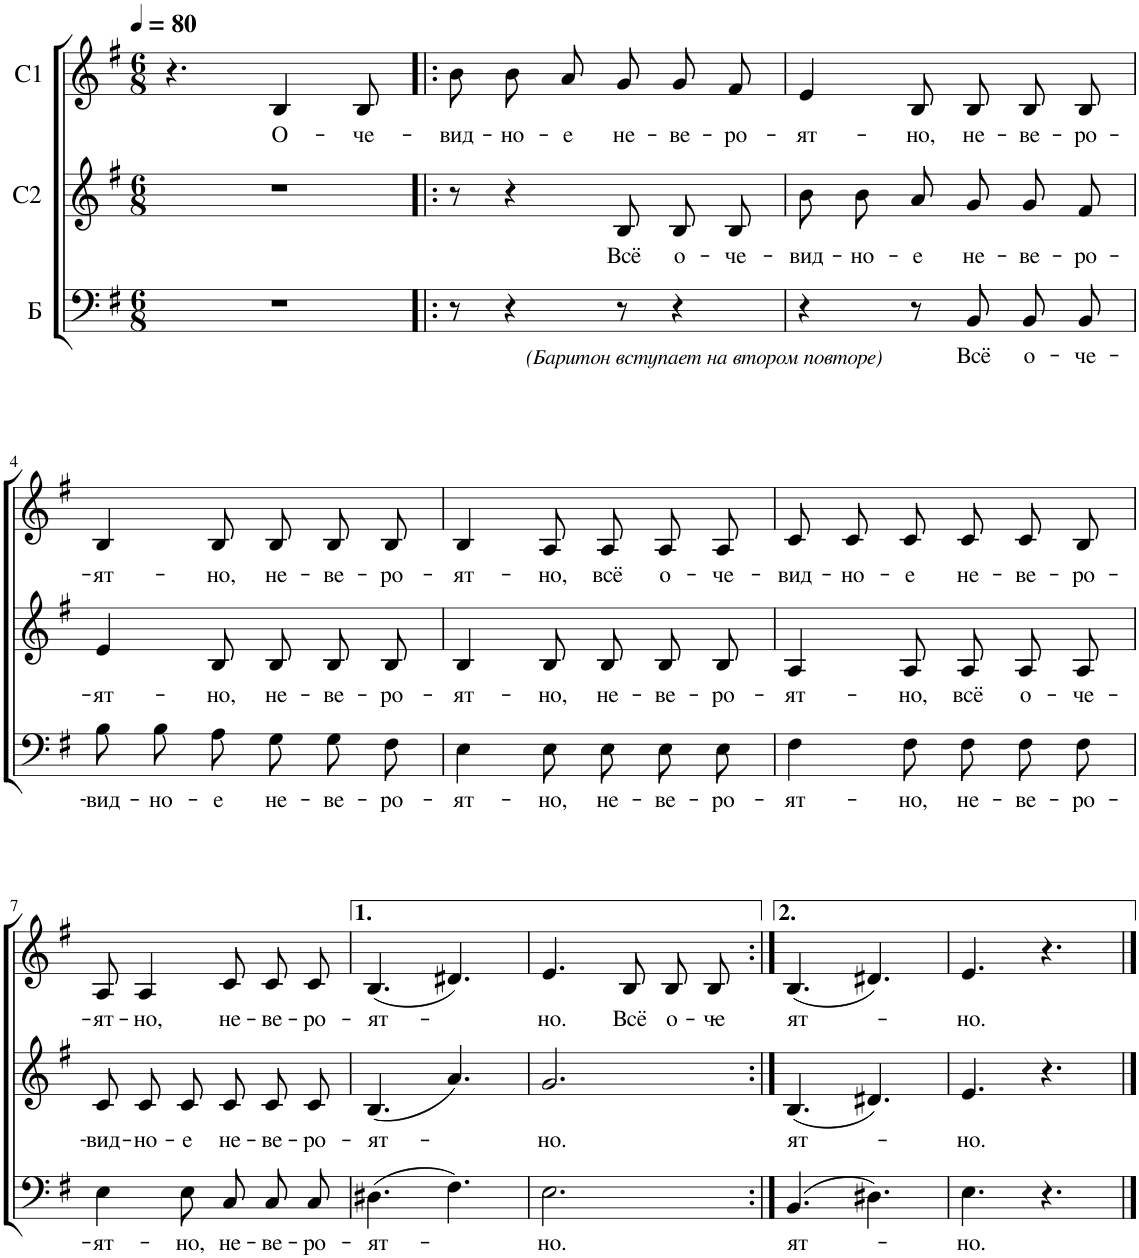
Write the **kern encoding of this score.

**kern	**text	**kern	**text	**kern	**text
*part3	*part3	*part2	*part2	*part1	*part1
*staff3	*staff3	*staff2	*staff2	*staff1	*staff1
*I"Б	*	*I"С2	*	*I"С1	*
*clefF4	*	*clefG2	*	*clefG2	*
*Trd4c7	*	*Trd4c7	*	*	*
*k[f#]	*	*k[f#]	*	*k[f#]	*
*M6/8	*	*M6/8	*	*M6/8	*
*MM80	*	*MM80	*	*MM80	*
=1	=1	=1	=1	=1	=1
2.r	.	2.r	.	4.r	.
!	!	!	!	!	!LO:LY:b
.	.	.	.	4B/	О-
!	!	!	!	!	!LO:LY:b
.	.	.	.	8B/	-че-
=2!|:	=2!|:	=2!|:	=2!|:	=2!|:	=2!|:
!	!	!	!	!	!LO:LY:b
8r	.	8r	.	8b/L	-вид-
!	!	!	!	!	!LO:LY:b
4r	.	4r	.	8b/	-но-
!	!	!	!	!	!LO:LY:b
.	.	.	.	8a/J	-е
!	!	!	!LO:LY:b	!	!LO:LY:b
8r	.	8B/L	Всё	8g/L	не-
!	!	!	!LO:LY:b	!	!LO:LY:b
4r	.	8B/	о-	8g/	-ве-
!	!	!	!LO:LY:b	!	!LO:LY:b
.	.	8B/J	-че-	8f#/J	-ро-
=3	=3	=3	=3	=3	=3
!LO:TX:b:i:t=(Баритон вступает на втором повторе)	!	!	!	!	!
!	!	!	!LO:LY:b	!	!LO:LY:b
4r	.	8b/L	-вид-	4e/	-ят-
!	!	!	!LO:LY:b	!	!
.	.	8b/	-но-	.	.
!	!	!	!LO:LY:b	!	!LO:LY:b
8r	.	8a/J	-е	8B/	-но,
!	!LO:LY:b	!	!LO:LY:b	!	!LO:LY:b
8BB/L	Всё	8g/L	не-	8B/L	не-
!	!LO:LY:b	!	!LO:LY:b	!	!LO:LY:b
8BB/	о-	8g/	-ве-	8B/	-ве-
!	!LO:LY:b	!	!LO:LY:b	!	!LO:LY:b
8BB/J	-че-	8f#/J	-ро-	8B/J	-ро-
!!LO:LB:g=z
=4	=4	=4	=4	=4	=4
!	!LO:LY:b	!	!LO:LY:b	!	!LO:LY:b
8B\L	-вид-	4e/	-ят-	4B/	-ят-
!	!LO:LY:b	!	!	!	!
8B\	-но-	.	.	.	.
!	!LO:LY:b	!	!LO:LY:b	!	!LO:LY:b
8A\J	-е	8B/	-но,	8B/	-но,
!	!LO:LY:b	!	!LO:LY:b	!	!LO:LY:b
8G\L	не-	8B/L	не-	8B/L	не-
!	!LO:LY:b	!	!LO:LY:b	!	!LO:LY:b
8G\	-ве-	8B/	-ве-	8B/	-ве-
!	!LO:LY:b	!	!LO:LY:b	!	!LO:LY:b
8F#\J	-ро-	8B/J	-ро-	8B/J	-ро-
=5	=5	=5	=5	=5	=5
!	!LO:LY:b	!	!LO:LY:b	!	!LO:LY:b
4E\	-ят-	4B/	-ят-	4B/	-ят-
!	!LO:LY:b	!	!LO:LY:b	!	!LO:LY:b
8E\	-но,	8B/	-но,	8A/	-но,
!	!LO:LY:b	!	!LO:LY:b	!	!LO:LY:b
8E\L	не-	8B/L	не-	8A/L	всё
!	!LO:LY:b	!	!LO:LY:b	!	!LO:LY:b
8E\	-ве-	8B/	-ве-	8A/	о-
!	!LO:LY:b	!	!LO:LY:b	!	!LO:LY:b
8E\J	-ро-	8B/J	-ро-	8A/J	-че-
=6	=6	=6	=6	=6	=6
!	!LO:LY:b	!	!LO:LY:b	!	!LO:LY:b
4F#\	-ят-	4A/	-ят-	8c/L	-вид-
!	!	!	!	!	!LO:LY:b
.	.	.	.	8c/	-но-
!	!LO:LY:b	!	!LO:LY:b	!	!LO:LY:b
8F#\	-но,	8A/	-но,	8c/J	-е
!	!LO:LY:b	!	!LO:LY:b	!	!LO:LY:b
8F#\L	не-	8A/L	всё	8c/L	не-
!	!LO:LY:b	!	!LO:LY:b	!	!LO:LY:b
8F#\	-ве-	8A/	о-	8c/	-ве-
!	!LO:LY:b	!	!LO:LY:b	!	!LO:LY:b
8F#\J	-ро-	8A/J	-че-	8B/J	-ро-
!!LO:LB:g=z
=7	=7	=7	=7	=7	=7
!	!LO:LY:b	!	!LO:LY:b	!	!LO:LY:b
4E\	-ят-	8c/L	-вид-	8A/	-ят-
!	!	!	!LO:LY:b	!	!LO:LY:b
.	.	8c/	-но-	4A/	-но,
!	!LO:LY:b	!	!LO:LY:b	!	!
8E\	-но,	8c/J	-е	.	.
!	!LO:LY:b	!	!LO:LY:b	!	!LO:LY:b
8C/L	не-	8c/L	не-	8c/L	не-
!	!LO:LY:b	!	!LO:LY:b	!	!LO:LY:b
8C/	-ве-	8c/	-ве-	8c/	-ве-
!	!LO:LY:b	!	!LO:LY:b	!	!LO:LY:b
8C/J	-ро-	8c/J	-ро-	8c/J	-ро-
=8	=8	=8	=8	=8	=8
!	!LO:LY:b	!	!LO:LY:b	!	!LO:LY:b
(4.D#X\	-ят-	(4.B/	-ят-	(4.B/	-ят-
4.F#\)	.	4.a/)	.	4.d#X/)	.
=9	=9	=9	=9	=9	=9
!	!LO:LY:b	!	!LO:LY:b	!	!LO:LY:b
2.E\	-но.	2.g/	-но.	4.e/	-но.
!	!	!	!	!	!LO:LY:b
.	.	.	.	8B/L	Всё
!	!	!	!	!	!LO:LY:b
.	.	.	.	8B/	о-
!	!	!	!	!	!LO:LY:b
.	.	.	.	8B/J	-че-
=10:|!	=10:|!	=10:|!	=10:|!	=10:|!	=10:|!
!	!LO:LY:b	!	!LO:LY:b	!	!LO:LY:b
(4.BB/	ят-	(4.B/	ят-	(4.B/	-ят-
4.D#X\)	.	4.d#X/)	.	4.d#X/)	.
=11	=11	=11	=11	=11	=11
!	!LO:LY:b	!	!LO:LY:b	!	!LO:LY:b
4.E\	-но.	4.e/	-но.	4.e/	-но.
4.r	.	4.r	.	4.r	.
==	==	==	==	==	==
*-	*-	*-	*-	*-	*-
